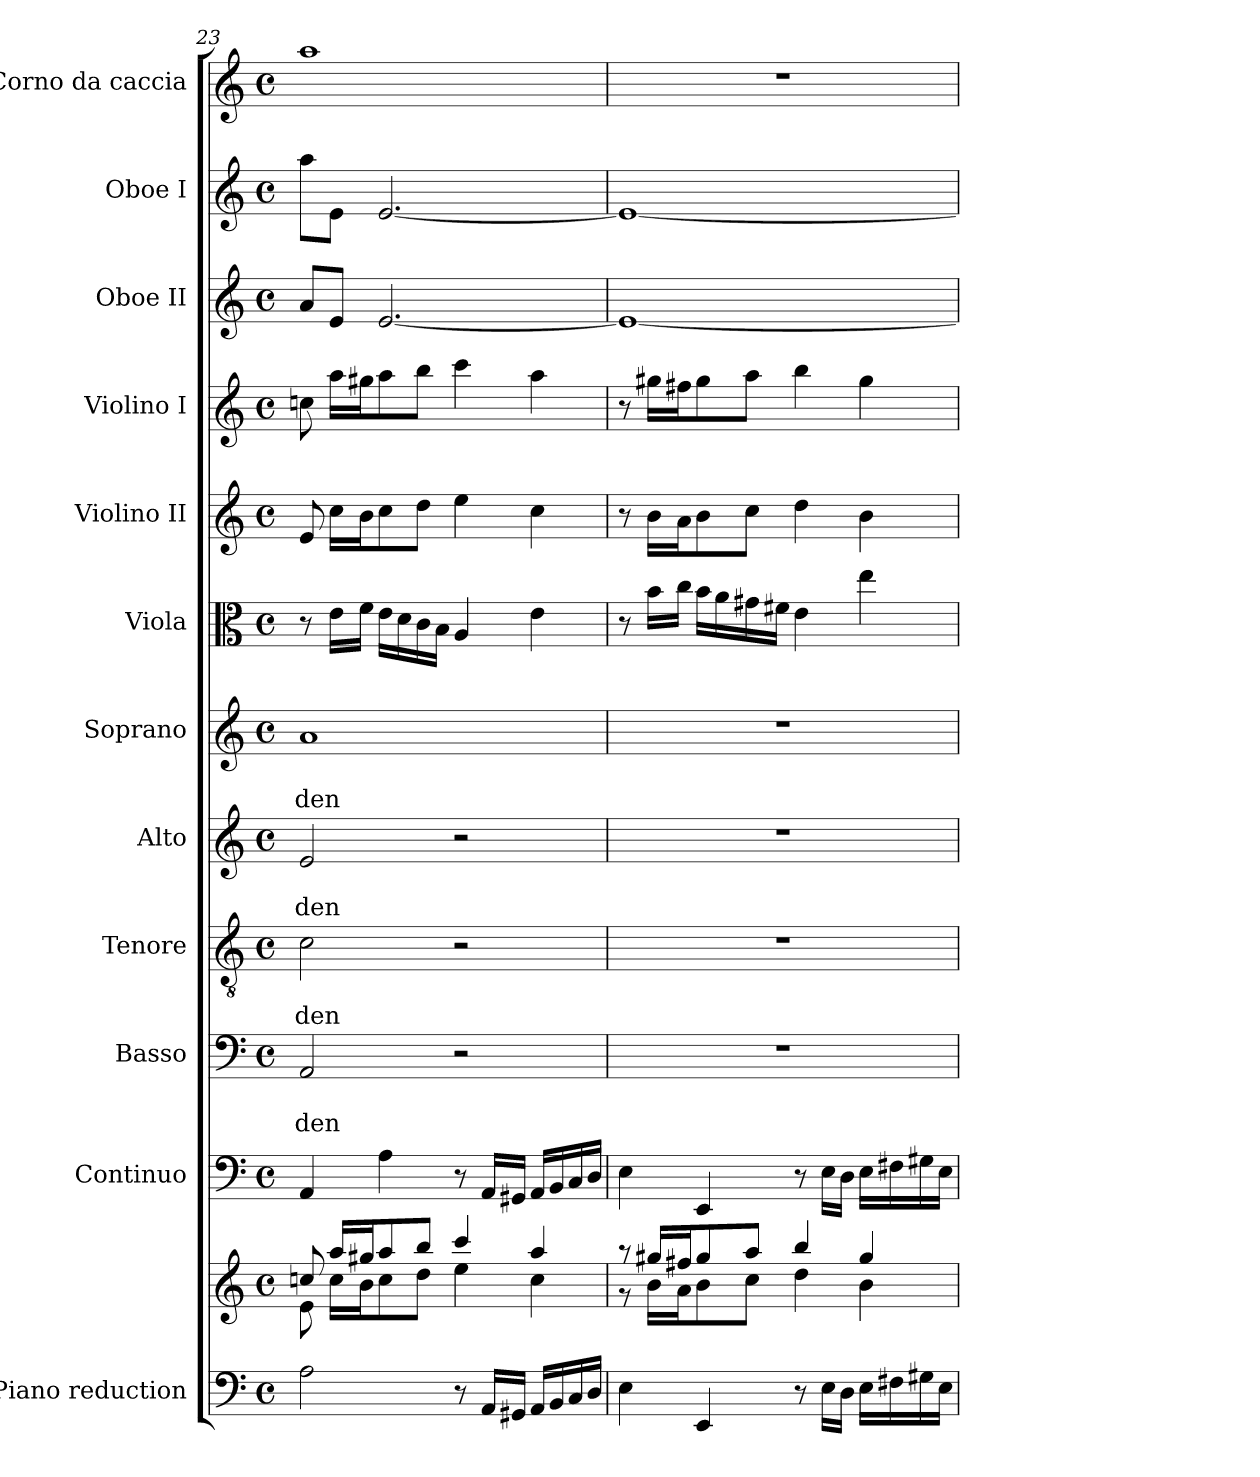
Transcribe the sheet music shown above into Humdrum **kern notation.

**kern	**kern	**kern	**kern	**text	**text	**kern	**text	**text	**kern	**text	**text	**kern	**text	**text	**kern	**kern	**kern	**kern	**kern	**kern
*part12	*part12	*part11	*part10	*part10	*part10	*part9	*part9	*part9	*part8	*part8	*part8	*part7	*part7	*part7	*part6	*part5	*part4	*part3	*part2	*part1
*staff13	*staff12	*staff11	*staff10	*staff10	*staff10	*staff9	*staff9	*staff9	*staff8	*staff8	*staff8	*staff7	*staff7	*staff7	*staff6	*staff5	*staff4	*staff3	*staff2	*staff1
*I"Piano reduction	*	*I"Continuo	*I"Basso	*	*	*I"Tenore	*	*	*I"Alto	*	*	*I"Soprano	*	*	*I"Viola	*I"Violino II	*I"Violino I	*I"Oboe II	*I"Oboe I	*I"Corno da caccia
*I'Pno	*	*	*	*	*	*	*	*	*	*	*	*	*	*	*I'Vla	*I'Vln	*I'Vln	*I'Ob	*I'Ob	*
!!LO:PB:g=z
*clefF4	*clefG2	*clefF4	*clefF4	*	*	*clefGv2	*	*	*clefG2	*	*	*clefG2	*	*	*clefC3	*clefG2	*clefG2	*clefG2	*clefG2	*clefG2
*	*	*	*	*	*	*	*	*	*	*	*	*	*	*	*	*	*	*	*	*ITrd7c12
*k[]	*k[]	*k[]	*k[]	*	*	*k[]	*	*	*k[]	*	*	*k[]	*	*	*k[]	*k[]	*k[]	*k[]	*k[]	*k[]
*M4/4	*M4/4	*M4/4	*M4/4	*	*	*M4/4	*	*	*M4/4	*	*	*M4/4	*	*	*M4/4	*M4/4	*M4/4	*M4/4	*M4/4	*M4/4
*met(c)	*met(c)	*met(c)	*met(c)	*	*	*met(c)	*	*	*met(c)	*	*	*met(c)	*	*	*met(c)	*met(c)	*met(c)	*met(c)	*met(c)	*met(c)
=23	=23	=23	=23	=23	=23	=23	=23	=23	=23	=23	=23	=23	=23	=23	=23	=23	=23	=23	=23	=23
*	*^	*	*	*	*	*	*	*	*	*	*	*	*	*	*	*	*	*	*	*
!	!	!	!	!	!	!LO:LY:b	!	!	!LO:LY:b	!	!	!LO:LY:b	!	!	!LO:LY:b	!	!	!	!	!	!
2A\	8ccn/	8e\	4AA/	2AA/	.	-den	2c\	.	-den	2e/	.	-den	1a	.	-den	8r	8e/	8ccn\	8a/L	8aa\L	1a
.	16aa/LL	16cc\LL	.	.	.	.	.	.	.	.	.	.	.	.	.	16e\LL	16cc\LL	16aa\LL	8e/J	8e\J	.
.	16gg#X/J	16b\J	.	.	.	.	.	.	.	.	.	.	.	.	.	16f\JJ	16b\J	16gg#X\J	.	.	.
.	8aa/	8cc\	4A\	.	.	.	.	.	.	.	.	.	.	.	.	16e\LL	8cc\	8aa\	[2.e/	[2.e/	.
.	.	.	.	.	.	.	.	.	.	.	.	.	.	.	.	16d\	.	.	.	.	.
.	8bb/J	8dd\J	.	.	.	.	.	.	.	.	.	.	.	.	.	16c\	8dd\J	8bb\J	.	.	.
.	.	.	.	.	.	.	.	.	.	.	.	.	.	.	.	16B\JJ	.	.	.	.	.
8r	4ccc/	4ee\	8r	2r	.	.	2r	.	.	2r	.	.	.	.	.	4A/	4ee\	4ccc\	.	.	.
16AA/LL	.	.	16AA/LL	.	.	.	.	.	.	.	.	.	.	.	.	.	.	.	.	.	.
16GG#X/JJ	.	.	16GG#X/JJ	.	.	.	.	.	.	.	.	.	.	.	.	.	.	.	.	.	.
16AA/LL	4aa/	4cc\	16AA/LL	.	.	.	.	.	.	.	.	.	.	.	.	4e\	4cc\	4aa\	.	.	.
16BB/	.	.	16BB/	.	.	.	.	.	.	.	.	.	.	.	.	.	.	.	.	.	.
16C/	.	.	16C/	.	.	.	.	.	.	.	.	.	.	.	.	.	.	.	.	.	.
16D/JJ	.	.	16D/JJ	.	.	.	.	.	.	.	.	.	.	.	.	.	.	.	.	.	.
=24	=24	=24	=24	=24	=24	=24	=24	=24	=24	=24	=24	=24	=24	=24	=24	=24	=24	=24	=24	=24	=24
4E\	8r	8r	4E\	1r	.	.	1r	.	.	1r	.	.	1r	.	.	8r	8r	8r	1e_	1e_	1r
.	16gg#X/LL	16b\LL	.	.	.	.	.	.	.	.	.	.	.	.	.	16b\LL	16b\LL	16gg#X\LL	.	.	.
.	16ff#X/J	16a\J	.	.	.	.	.	.	.	.	.	.	.	.	.	16cc\JJ	16a\J	16ff#X\J	.	.	.
4EE/	8gg#/	8b\	4EE/	.	.	.	.	.	.	.	.	.	.	.	.	16b\LL	8b\	8gg#\	.	.	.
.	.	.	.	.	.	.	.	.	.	.	.	.	.	.	.	16a\	.	.	.	.	.
.	8aa/J	8cc\J	.	.	.	.	.	.	.	.	.	.	.	.	.	16g#X\	8cc\J	8aa\J	.	.	.
.	.	.	.	.	.	.	.	.	.	.	.	.	.	.	.	16f#X\JJ	.	.	.	.	.
8r	4bb/	4dd\	8r	.	.	.	.	.	.	.	.	.	.	.	.	4e\	4dd\	4bb\	.	.	.
16E\LL	.	.	16E\LL	.	.	.	.	.	.	.	.	.	.	.	.	.	.	.	.	.	.
16D\JJ	.	.	16D\JJ	.	.	.	.	.	.	.	.	.	.	.	.	.	.	.	.	.	.
16E\LL	4gg#/	4b\	16E\LL	.	.	.	.	.	.	.	.	.	.	.	.	4ee\	4b\	4gg#\	.	.	.
16F#X\	.	.	16F#X\	.	.	.	.	.	.	.	.	.	.	.	.	.	.	.	.	.	.
16G#X\	.	.	16G#X\	.	.	.	.	.	.	.	.	.	.	.	.	.	.	.	.	.	.
16E\JJ	.	.	16E\JJ	.	.	.	.	.	.	.	.	.	.	.	.	.	.	.	.	.	.
*	*v	*v	*	*	*	*	*	*	*	*	*	*	*	*	*	*	*	*	*	*	*
=	=	=	=	=	=	=	=	=	=	=	=	=	=	=	=	=	=	=	=	=
*-	*-	*-	*-	*-	*-	*-	*-	*-	*-	*-	*-	*-	*-	*-	*-	*-	*-	*-	*-	*-
